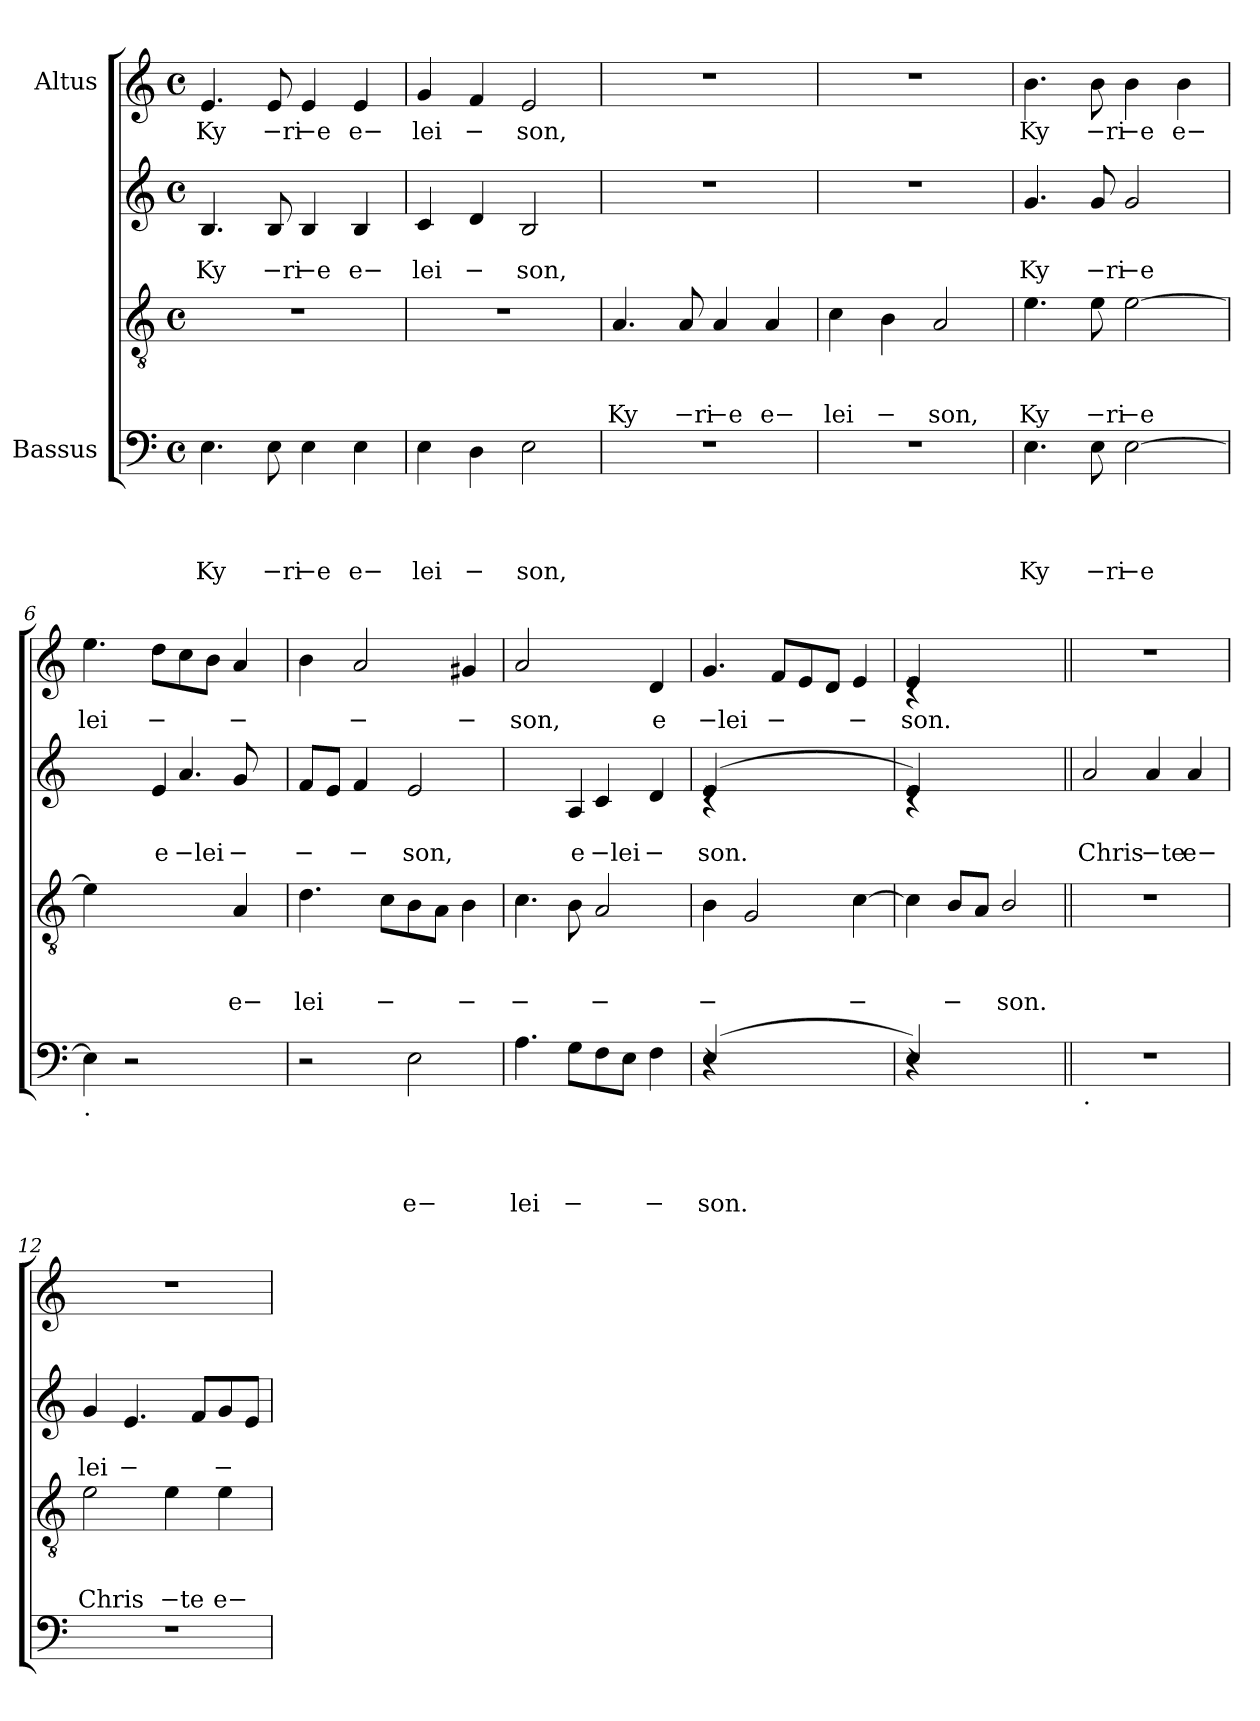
**kern	**text	**text	**text	**text	**kern	**text	**text	**text	**kern	**text	**text	**kern	**text
*part4	*part4	*part4	*part4	*part4	*part3	*part3	*part3	*part3	*part2	*part2	*part2	*part1	*part1
*staff4	*staff4	*staff4	*staff4	*staff4	*staff3	*staff3	*staff3	*staff3	*staff2	*staff2	*staff2	*staff1	*staff1
*I"Bassus	*	*	*	*	*	*	*	*	*	*	*	*I"Altus	*
!!LO:PB:g=z
*clefF4	*	*	*	*	*clefGv2	*	*	*	*clefG2	*	*	*clefG2	*
*k[]	*	*	*	*	*k[]	*	*	*	*k[]	*	*	*k[]	*
*C:	*	*	*	*	*C:	*	*	*	*C:	*	*	*C:	*
*M4/4	*	*	*	*	*M4/4	*	*	*	*M4/4	*	*	*M4/4	*
*met(c)	*	*	*	*	*met(c)	*	*	*	*met(c)	*	*	*met(c)	*
=1	=1	=1	=1	=1	=1	=1	=1	=1	=1	=1	=1	=1	=1
!	!	!	!	!LO:LY:b	!	!	!	!	!	!	!LO:LY:b	!	!LO:LY:b
4.E\	.	.	.	Ky	1r	.	.	.	4.B/	.	Ky	4.e/	Ky
!	!	!	!	!LO:LY:b:rj	!	!	!	!	!	!	!LO:LY:b:rj	!	!LO:LY:b:rj
8E\	.	.	.	−ri	.	.	.	.	8B/	.	−ri	8e/	−ri
!	!	!	!	!LO:LY:b:rj	!	!	!	!	!	!	!LO:LY:b:rj	!	!LO:LY:b:rj
4E\	.	.	.	−e	.	.	.	.	4B/	.	−e	4e/	−e
!	!	!	!	!LO:LY:b	!	!	!	!	!	!	!LO:LY:b	!	!LO:LY:b
4E\	.	.	.	e−	.	.	.	.	4B/	.	e−	4e/	e−
=2	=2	=2	=2	=2	=2	=2	=2	=2	=2	=2	=2	=2	=2
!	!	!	!	!LO:LY:b	!	!	!	!	!	!	!LO:LY:b	!	!LO:LY:b
4E\	.	.	.	lei	1r	.	.	.	4c/	.	lei	4g/	lei
!	!	!	!	!LO:LY:b	!	!	!	!	!	!	!LO:LY:b	!	!LO:LY:b
4D\	.	.	.	−	.	.	.	.	4d/	.	−	4f/	−
!	!	!	!	!LO:LY:b	!	!	!	!	!	!	!LO:LY:b	!	!LO:LY:b
2E\	.	.	.	son,	.	.	.	.	2B/	.	son,	2e/	son,
=3	=3	=3	=3	=3	=3	=3	=3	=3	=3	=3	=3	=3	=3
!	!	!	!	!	!	!	!	!LO:LY:b	!	!	!	!	!
1r	.	.	.	.	4.A/	.	.	Ky	1r	.	.	1r	.
!	!	!	!	!	!	!	!	!LO:LY:b:rj	!	!	!	!	!
.	.	.	.	.	8A/	.	.	−ri	.	.	.	.	.
!	!	!	!	!	!	!	!	!LO:LY:b:rj	!	!	!	!	!
.	.	.	.	.	4A/	.	.	−e	.	.	.	.	.
!	!	!	!	!	!	!	!	!LO:LY:b	!	!	!	!	!
.	.	.	.	.	4A/	.	.	e−	.	.	.	.	.
=4	=4	=4	=4	=4	=4	=4	=4	=4	=4	=4	=4	=4	=4
!	!	!	!	!	!	!	!	!LO:LY:b	!	!	!	!	!
1r	.	.	.	.	4c\	.	.	lei	1r	.	.	1r	.
!	!	!	!	!	!	!	!	!LO:LY:b	!	!	!	!	!
.	.	.	.	.	4B\	.	.	−	.	.	.	.	.
!	!	!	!	!	!	!	!	!LO:LY:b	!	!	!	!	!
.	.	.	.	.	2A/	.	.	son,	.	.	.	.	.
=5	=5	=5	=5	=5	=5	=5	=5	=5	=5	=5	=5	=5	=5
!	!	!	!	!LO:LY:b	!	!	!	!LO:LY:b	!	!	!LO:LY:b	!	!LO:LY:b
4.E\	.	.	.	Ky	4.e\	.	.	Ky	4.g/	.	Ky	4.b\	Ky
!	!	!	!	!LO:LY:b:rj	!	!	!	!LO:LY:b:rj	!	!	!LO:LY:b:rj	!	!LO:LY:b:rj
8E\	.	.	.	−ri	8e\	.	.	−ri	8g/	.	−ri	8b\	−ri
!	!	!	!	!LO:LY:b:rj	!	!	!	!LO:LY:b:rj	!	!	!LO:LY:b:rj	!	!LO:LY:b:rj
[<2E\	.	.	.	−e	[<2e\	.	.	−e	2g/	.	−e	4b\	−e
!	!	!	!	!	!	!	!	!	!	!	!	!	!LO:LY:b
.	.	.	.	.	.	.	.	.	.	.	.	4b\	e−
!!LO:LB:g=z
=6	=6	=6	=6	=6	=6	=6	=6	=6	=6	=6	=6	=6	=6
*	*	*	*	*	*	*	*	*	*^	*	*	*	*
*	*	*	*	*	*	*	*	*	*	*^	*	*	*	*
!LO:TX:b:t=.	!	!	!	!	!	!	!	!	!	!	!	!	!	!	!
!	!	!	!	!	!	!	!	!	!	!	!	!	!	!	!LO:LY:b
4E\]	.	.	.	.	4e\]	.	.	.	4.ryy	2ryy	2.ryy	.	.	4.ee\	lei
2r	.	.	.	.	2ryy	.	.	.	.	.	.	.	.	.	.
!	!	!	!	!	!	!	!	!	!	!	!	!	!LO:LY:b	!	!LO:LY:b
.	.	.	.	.	.	.	.	.	4e/	.	.	.	e	8dd\L	−
!	!	!	!	!	!	!	!	!	!	!	!	!	!LO:LY:b:rj	!	!
.	.	.	.	.	.	.	.	.	.	4.a/	.	.	−lei	8cc\	.
.	.	.	.	.	.	.	.	.	8ryy	.	.	.	.	8b\J	.
!	!	!	!	!	!	!	!	!LO:LY:b	!	!	!	!	!LO:LY:b	!	!LO:LY:b
4ryy	.	.	.	.	4A/	.	.	e−	4ryy	.	8g/	.	−	4a/	−
.	.	.	.	.	.	.	.	.	.	8ryy	8ryy	.	.	.	.
=7	=7	=7	=7	=7	=7	=7	=7	=7	=7	=7	=7	=7	=7	=7	=7
!	!	!	!	!	!	!	!	!LO:LY:b	!	!	!	!	!LO:LY:b	!	!
*	*	*	*	*	*	*	*	*	*v	*v	*v	*	*	*	*
2r	.	.	.	.	4.d\	.	.	lei	8f/L	.	−	4b\	.
.	.	.	.	.	.	.	.	.	8e/J	.	.	.	.
!	!	!	!	!	!	!	!	!	!	!	!LO:LY:b	!	!LO:LY:b
.	.	.	.	.	.	.	.	.	4f/	.	−	2a/	−
!	!	!	!	!	!	!	!	!LO:LY:b	!	!	!	!	!
.	.	.	.	.	8c\L	.	.	−	.	.	.	.	.
!	!	!	!	!LO:LY:b	!	!	!	!	!	!	!LO:LY:b	!	!
2E\	.	.	.	e−	8B\	.	.	.	2e/	.	son,	.	.
.	.	.	.	.	8A\J	.	.	.	.	.	.	.	.
!	!	!	!	!	!	!	!	!LO:LY:b	!	!	!	!	!LO:LY:b
.	.	.	.	.	4B\	.	.	−	.	.	.	4g#X/	−
=8	=8	=8	=8	=8	=8	=8	=8	=8	=8	=8	=8	=8	=8
!	!	!	!	!LO:LY:b	!	!	!	!LO:LY:b	!	!	!	!	!LO:LY:b
*	*	*	*	*	*	*	*	*	*^	*	*	*	*
4.A\	.	.	.	lei	4.c\	.	.	−	4.ryy	2ryy	.	.	2a/	son,
!	!	!	!	!LO:LY:b	!	!	!	!	!	!	!	!LO:LY:b	!	!
8G\L	.	.	.	−	8B\	.	.	.	4A/	.	.	e	.	.
!	!	!	!	!	!	!	!	!LO:LY:b	!	!	!	!LO:LY:b:rj	!	!
8F\	.	.	.	.	2A/	.	.	−	.	4c/	.	−lei	4ryy	.
8E\J	.	.	.	.	.	.	.	.	4.ryy	.	.	.	.	.
!	!	!	!	!LO:LY:b	!	!	!	!	!	!	!	!LO:LY:b	!	!LO:LY:b
4F\	.	.	.	−	.	.	.	.	.	4d/	.	−	4d/	e
=9	=9	=9	=9	=9	=9	=9	=9	=9	=9	=9	=9	=9	=9	=9
!LO:N:head=solid	!	!	!	!LO:LY:b	!	!	!	!LO:LY:b	!LO:N:head=solid	!	!	!LO:LY:b	!	!LO:LY:b:rj
*^	*	*	*	*	*	*	*	*	*	*	*	*	*	*
(4E/	4rC	.	.	.	son.	4B\	.	.	−	(<4e/	4rc	.	son.	4.g/	−lei
2.ryy	2.ryy	.	.	.	.	2G/	.	.	.	2.ryy	2.ryy	.	.	.	.
!	!	!	!	!	!	!	!	!	!	!	!	!	!	!	!LO:LY:b
.	.	.	.	.	.	.	.	.	.	.	.	.	.	8f/L	−
.	.	.	.	.	.	.	.	.	.	.	.	.	.	8e/	.
.	.	.	.	.	.	.	.	.	.	.	.	.	.	8d/J	.
!	!	!	!	!	!	!	!	!	!LO:LY:b	!	!	!	!	!	!LO:LY:b
.	.	.	.	.	.	[>4c\	.	.	−	.	.	.	.	4e/	−
=10	=10	=10	=10	=10	=10	=10	=10	=10	=10	=10	=10	=10	=10	=10	=10
!LO:N:head=solid	!	!	!	!	!	!	!	!	!	!LO:N:head=solid	!	!	!	!LO:N:head=solid	!LO:LY:b
*	*	*	*	*	*	*	*	*	*	*	*	*	*	*^	*
4E/)	4rC	.	.	.	.	4c\]	.	.	.	4e/)	4rc	.	.	4e/	4rc	son.
!	!	!	!	!	!	!	!	!	!LO:LY:b	!	!	!	!	!	!	!
2.ryy	2.ryy	.	.	.	.	8B/L	.	.	−	2.ryy	2.ryy	.	.	2.ryy	2.ryy	.
.	.	.	.	.	.	8A/J	.	.	.	.	.	.	.	.	.	.
!	!	!	!	!	!	!	!	!	!LO:LY:b	!	!	!	!	!	!	!
.	.	.	.	.	.	2B/	.	.	son.	.	.	.	.	.	.	.
*	*	*	*	*	*	*	*	*	*	*v	*v	*	*	*	*	*
*v	*v	*	*	*	*	*	*	*	*	*	*	*	*v	*v	*
!!LO:LB:g=z
=11||	=11||	=11||	=11||	=11||	=11||	=11||	=11||	=11||	=11||	=11||	=11||	=11||	=11||
!LO:TX:b:t=.	!	!	!	!	!	!	!	!	!	!	!	!	!
!	!	!	!	!	!	!	!	!	!	!	!LO:LY:b	!	!
1r	.	.	.	.	1r	.	.	.	2a/	.	Chris	1r	.
!	!	!	!	!	!	!	!	!	!	!	!LO:LY:b:rj	!	!
.	.	.	.	.	.	.	.	.	4a/	.	−te	.	.
!	!	!	!	!	!	!	!	!	!	!	!LO:LY:b	!	!
.	.	.	.	.	.	.	.	.	4a/	.	e−	.	.
=12	=12	=12	=12	=12	=12	=12	=12	=12	=12	=12	=12	=12	=12
!	!	!	!	!	!	!	!	!LO:LY:b	!	!	!LO:LY:b	!	!
1r	.	.	.	.	2e\	.	.	Chris	4g/	.	lei	1r	.
!	!	!	!	!	!	!	!	!	!	!	!LO:LY:b	!	!
.	.	.	.	.	.	.	.	.	4.e/	.	−	.	.
!	!	!	!	!	!	!	!	!LO:LY:b:rj	!	!	!	!	!
.	.	.	.	.	4e\	.	.	−te	.	.	.	.	.
.	.	.	.	.	.	.	.	.	8f/L	.	.	.	.
!	!	!	!	!	!	!	!	!LO:LY:b	!	!	!LO:LY:b	!	!
.	.	.	.	.	4e\	.	.	e−	8g/	.	−	.	.
.	.	.	.	.	.	.	.	.	8e/J	.	.	.	.
=	=	=	=	=	=	=	=	=	=	=	=	=	=
*-	*-	*-	*-	*-	*-	*-	*-	*-	*-	*-	*-	*-	*-
